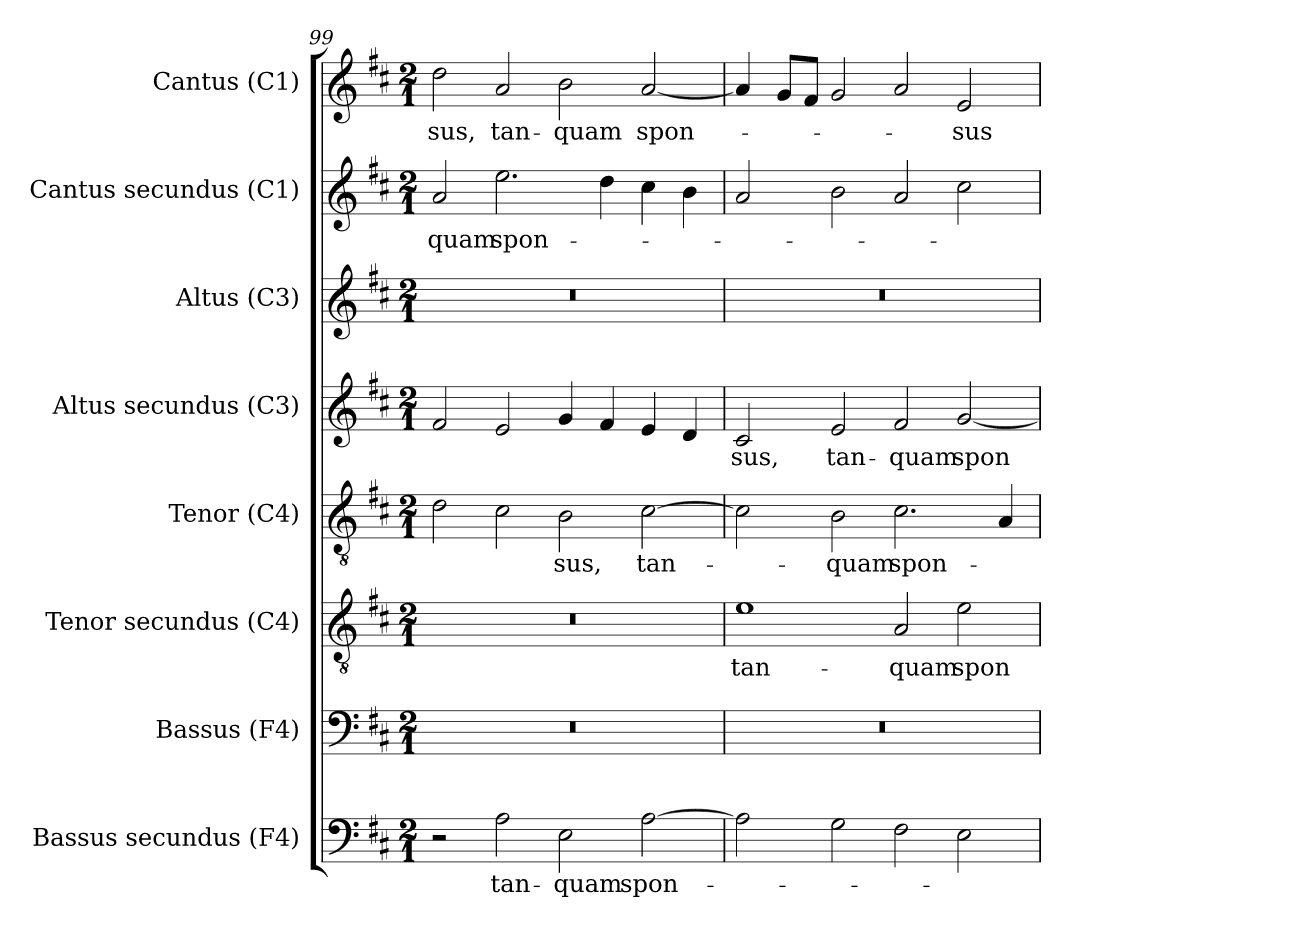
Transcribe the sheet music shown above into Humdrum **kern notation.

**kern	**text	**kern	**kern	**text	**kern	**text	**kern	**text	**kern	**kern	**text	**kern	**text
*part8	*part8	*part7	*part6	*part6	*part5	*part5	*part4	*part4	*part3	*part2	*part2	*part1	*part1
*staff8	*staff8	*staff7	*staff6	*staff6	*staff5	*staff5	*staff4	*staff4	*staff3	*staff2	*staff2	*staff1	*staff1
*I"Bassus secundus (F4)	*	*I"Bassus (F4)	*I"Tenor secundus (C4)	*	*I"Tenor (C4)	*	*I"Altus secundus (C3)	*	*I"Altus (C3)	*I"Cantus secundus (C1)	*	*I"Cantus (C1)	*
*I'B2	*	*I'B.	*I'T2	*	*I'T.	*	*I'A2	*	*I'A.	*I'C2	*	*I'C.	*
*clefF4	*	*clefF4	*clefGv2	*	*clefGv2	*	*clefG2	*	*clefG2	*clefG2	*	*clefG2	*
*	*	*	*	*	*ITrd7c12	*	*	*	*	*	*	*	*
*k[f#c#]	*	*k[f#c#]	*k[f#c#]	*	*k[f#c#]	*	*k[f#c#]	*	*k[f#c#]	*k[f#c#]	*	*k[f#c#]	*
*D:	*	*D:	*D:	*	*D:	*	*D:	*	*D:	*D:	*	*D:	*
*M2/1	*	*M2/1	*M2/1	*	*M2/1	*	*M2/1	*	*M2/1	*M2/1	*	*M2/1	*
=99	=99	=99	=99	=99	=99	=99	=99	=99	=99	=99	=99	=99	=99
!	!	!LO:N:vis=1	!LO:N:vis=1	!	!	!	!	!	!LO:N:vis=1	!	!	!	!
!	!	!	!	!	!	!	!	!	!	!	!LO:LY:b:color=#000000	!	!
!	!	!	!	!	!	!	!	!	!	!	!	!	!LO:LY:b:color=#000000
2r	.	0r	0r	.	2Di\	.	2f#i/	.	0r	2ai/	-quam	2ddi\	-sus,
!	!LO:LY:b:color=#000000	!	!	!	!	!	!	!	!	!	!	!	!
!	!	!	!	!	!	!	!	!	!	!	!LO:LY:b:color=#000000	!	!
!	!	!	!	!	!	!	!	!	!	!	!	!	!LO:LY:b:color=#000000
2Ai\	tan-	.	.	.	2C#i\	.	2ei/	.	.	2.eei\	spon-	2ai/	tan-
!	!LO:LY:b:color=#000000	!	!	!	!	!	!	!	!	!	!	!	!
!	!	!	!	!	!	!LO:LY:b:color=#000000	!	!	!	!	!	!	!
!	!	!	!	!	!	!	!	!	!	!	!	!	!LO:LY:b:color=#000000
2Ei\	-quam	.	.	.	2BBi\	-sus,	4gi/	.	.	.	.	2bi\	-quam
.	.	.	.	.	.	.	4f#i/	.	.	4ddi\	.	.	.
!	!LO:LY:b:color=#000000	!	!	!	!	!	!	!	!	!	!	!	!
!	!	!	!	!	!	!LO:LY:b:color=#000000	!	!	!	!	!	!	!
!	!	!	!	!	!	!	!	!	!	!	!	!	!LO:LY:b:color=#000000
[2Ai\	spon-	.	.	.	[2C#i\	tan-	4ei/	.	.	4cc#i\	.	[2ai/	spon-
.	.	.	.	.	.	.	4di/	.	.	4bi\	.	.	.
=100	=100	=100	=100	=100	=100	=100	=100	=100	=100	=100	=100	=100	=100
!	!	!LO:N:vis=1	!	!	!	!	!	!	!	!	!	!	!
!	!	!	!	!LO:LY:b:color=#000000	!	!	!	!	!	!	!	!	!
!	!	!	!	!	!	!	!	!LO:LY:b:color=#000000	!LO:N:vis=1	!	!	!	!
2Ai\]	.	0r	1ei	tan-	2C#i\]	.	2c#i/	-sus,	0r	2ai/	.	4ai/]	.
.	.	.	.	.	.	.	.	.	.	.	.	8gi/L	.
.	.	.	.	.	.	.	.	.	.	.	.	8f#i/J	.
!	!	!	!	!	!	!LO:LY:b:color=#000000	!	!	!	!	!	!	!
!	!	!	!	!	!	!	!	!LO:LY:b:color=#000000	!	!	!	!	!
2Gi\	.	.	.	.	2BBi\	-quam	2ei/	tan-	.	2bi\	.	2gi/	.
!	!	!	!	!LO:LY:b:color=#000000	!	!	!	!	!	!	!	!	!
!	!	!	!	!	!	!LO:LY:b:color=#000000	!	!	!	!	!	!	!
!	!	!	!	!	!	!	!	!LO:LY:b:color=#000000	!	!	!	!	!
2F#i\	.	.	2Ai/	-quam	2.C#i\	spon-	2f#i/	-quam	.	2ai/	.	2ai/	.
!	!	!	!	!LO:LY:b:color=#000000	!	!	!	!	!	!	!	!	!
!	!	!	!	!	!	!	!	!LO:LY:b:color=#000000	!	!	!	!	!
!	!	!	!	!	!	!	!	!	!	!	!	!	!LO:LY:b:color=#000000
2Ei\	.	.	2ei\	spon-	.	.	[2gi/	spon-	.	2cc#i\	.	2ei/	-sus
.	.	.	.	.	4AAi/	.	.	.	.	.	.	.	.
=	=	=	=	=	=	=	=	=	=	=	=	=	=
*-	*-	*-	*-	*-	*-	*-	*-	*-	*-	*-	*-	*-	*-
